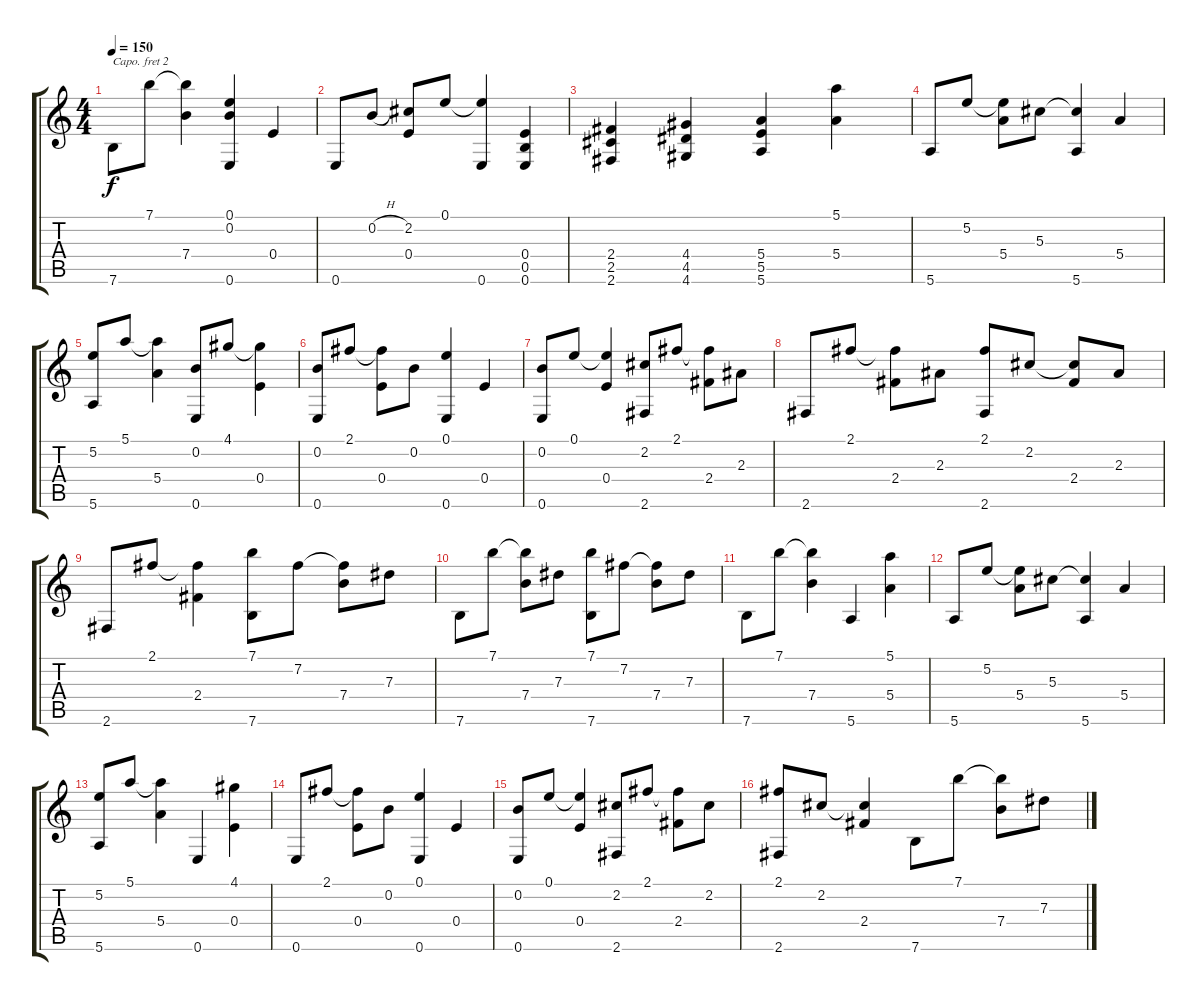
\track "" {instrument acousticguitarsteel}
\staff {score tabs}
\capo 2
\tuning (D4 A3 Gb3 D3 A2 D2) {hide}
\ts (4 4)
\tempo 150
\clef g2
\ks c
7.6.8{dy f} 7.1.8 (7.1{t} 7.4).4 (0.1 0.2 0.6).4 0.4.4 |
0.6.8 0.2{h}.8 (2.2 0.4).8 0.1.8 (0.1{t} 0.6).4 (0.4 0.5 0.6).4 |
(2.4 2.5 2.6).4 (4.4 4.5 4.6).4 (5.4 5.5 5.6).4 (5.1 5.4).4 |
5.6.8 5.2.8 (5.2{t} 5.4).8 5.3.8 (5.3{t} 5.6).4 5.4.4 |
(5.2 5.6).8 5.1.8 (5.1{t} 5.4).4 (0.2 0.6).8 4.1.8 (4.1{t} 0.4).4 |
(0.2 0.6).8 2.1.8 (2.1{t} 0.4).8 0.2.8 (0.1 0.6).4 0.4.4 |
(0.2 0.6).8 0.1.8 (0.1{t} 0.4).4 (2.2 2.6).8 2.1.8 (2.1{t} 2.4).8 2.3.8 |
2.6.8 2.1.8 (2.1{t} 2.4).8 2.3.8 (2.1 2.6).8 2.2.8 (2.2{t} 2.4).8 2.3.8 |
2.6.8 2.1.8 (2.1{t} 2.4).4 (7.1 7.6).8 7.2.8 (7.2{t} 7.4).8 7.3.8 |
7.6.8 7.1.8 (7.1{t} 7.4).8 7.3.8 (7.1 7.6).8 7.2.8 (7.2{t} 7.4).8 7.3.8 |
7.6.8 7.1.8 (7.1{t} 7.4).4 5.6.4 (5.1 5.4).4 |
5.6.8 5.2.8 (5.2{t} 5.4).8 5.3.8 (5.3{t} 5.6).4 5.4.4 |
(5.2 5.6).8 5.1.8 (5.1{t} 5.4).4 0.6.4 (4.1 0.4).4 |
0.6.8 2.1.8 (2.1{t} 0.4).8 0.2.8 (0.1 0.6).4 0.4.4 |
(0.2 0.6).8 0.1.8 (0.1{t} 0.4).4 (2.2 2.6).8 2.1.8 (2.1{t} 2.4).8 2.2.8 |
(2.1 2.6).8 2.2.8 (2.2{t} 2.4).4 7.6.8 7.1.8 (7.1{t} 7.4).8 7.3.8
